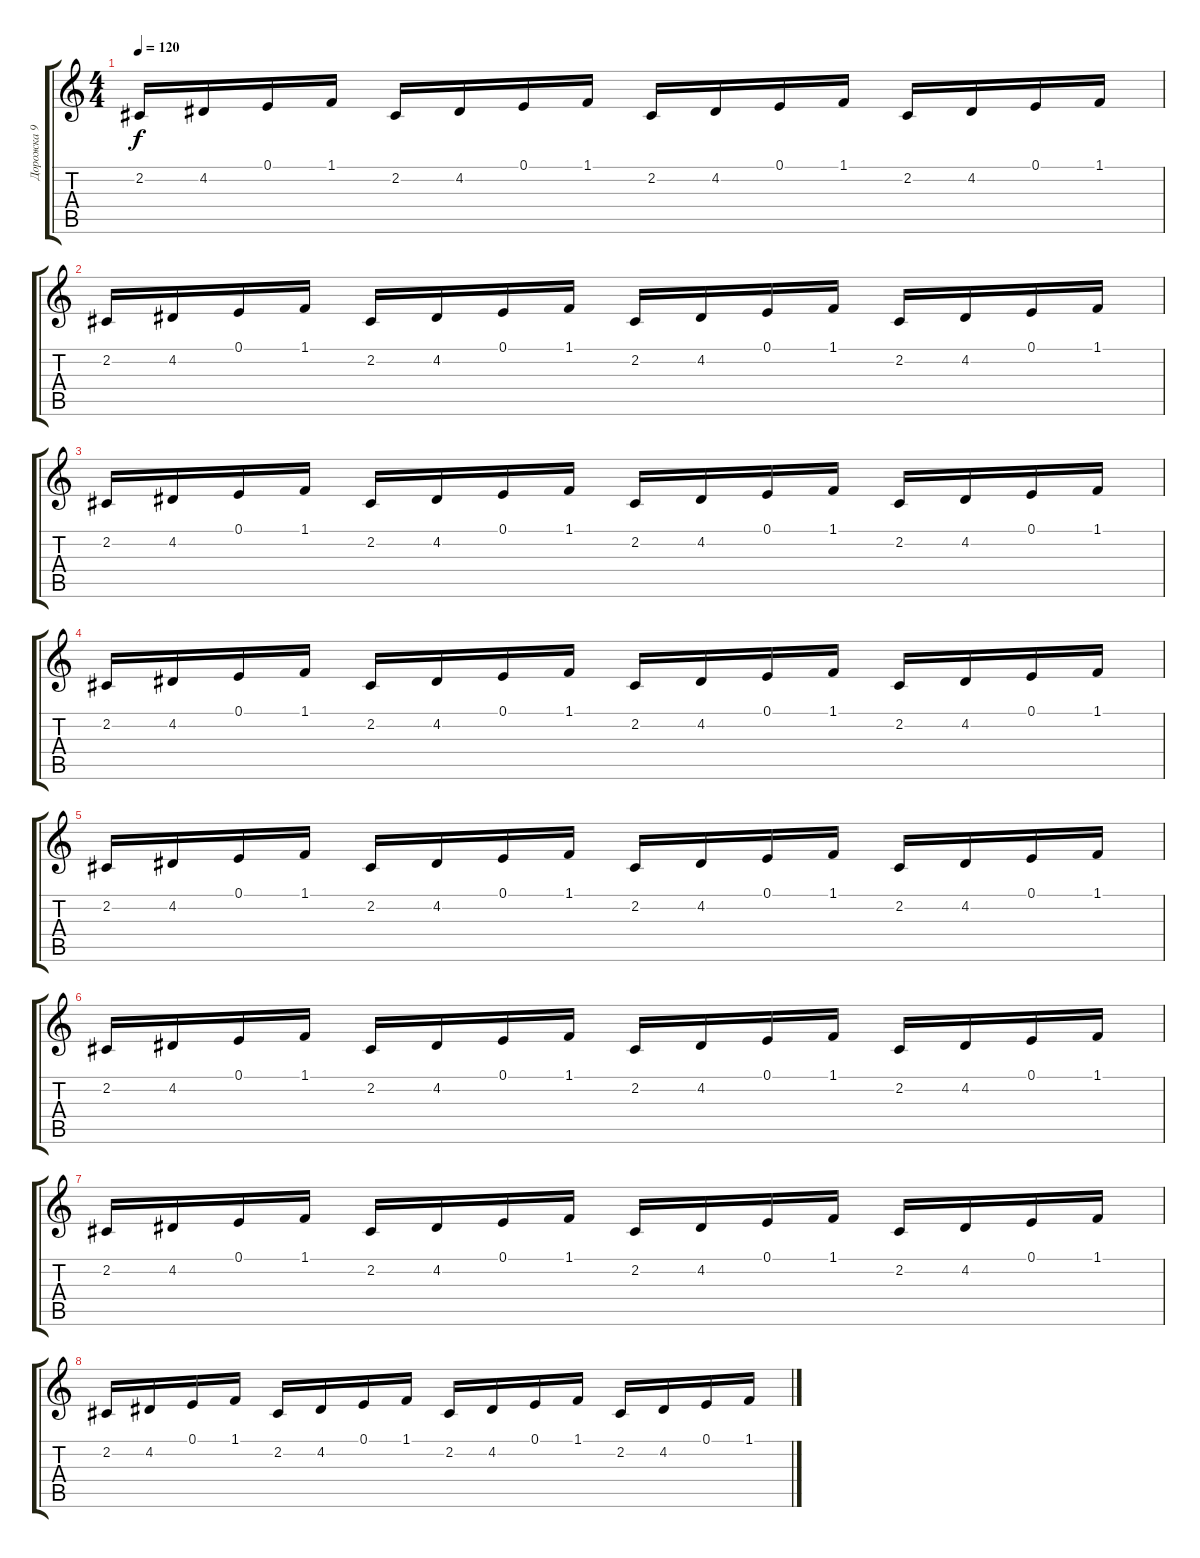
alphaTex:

\track ("Дорожка 9" "Дорожка 9") {instrument melodictom}
\staff {score tabs}
\tuning (E4 B3 G3 D3 A2 E2) {hide}
\ts (4 4)
\tempo 120
\clef g2
\ks c
2.2.16{dy f} 4.2.16 0.1.16 1.1.16 2.2.16 4.2.16 0.1.16 1.1.16 2.2.16 4.2.16 0.1.16 1.1.16 2.2.16 4.2.16 0.1.16 1.1.16 |
2.2.16 4.2.16 0.1.16 1.1.16 2.2.16 4.2.16 0.1.16 1.1.16 2.2.16 4.2.16 0.1.16 1.1.16 2.2.16 4.2.16 0.1.16 1.1.16 |
2.2.16 4.2.16 0.1.16 1.1.16 2.2.16 4.2.16 0.1.16 1.1.16 2.2.16 4.2.16 0.1.16 1.1.16 2.2.16 4.2.16 0.1.16 1.1.16 |
2.2.16 4.2.16 0.1.16 1.1.16 2.2.16 4.2.16 0.1.16 1.1.16 2.2.16 4.2.16 0.1.16 1.1.16 2.2.16 4.2.16 0.1.16 1.1.16 |
2.2.16 4.2.16 0.1.16 1.1.16 2.2.16 4.2.16 0.1.16 1.1.16 2.2.16 4.2.16 0.1.16 1.1.16 2.2.16 4.2.16 0.1.16 1.1.16 |
2.2.16 4.2.16 0.1.16 1.1.16 2.2.16 4.2.16 0.1.16 1.1.16 2.2.16 4.2.16 0.1.16 1.1.16 2.2.16 4.2.16 0.1.16 1.1.16 |
2.2.16 4.2.16 0.1.16 1.1.16 2.2.16 4.2.16 0.1.16 1.1.16 2.2.16 4.2.16 0.1.16 1.1.16 2.2.16 4.2.16 0.1.16 1.1.16 |
2.2.16 4.2.16 0.1.16 1.1.16 2.2.16 4.2.16 0.1.16 1.1.16 2.2.16 4.2.16 0.1.16 1.1.16 2.2.16 4.2.16 0.1.16 1.1.16
